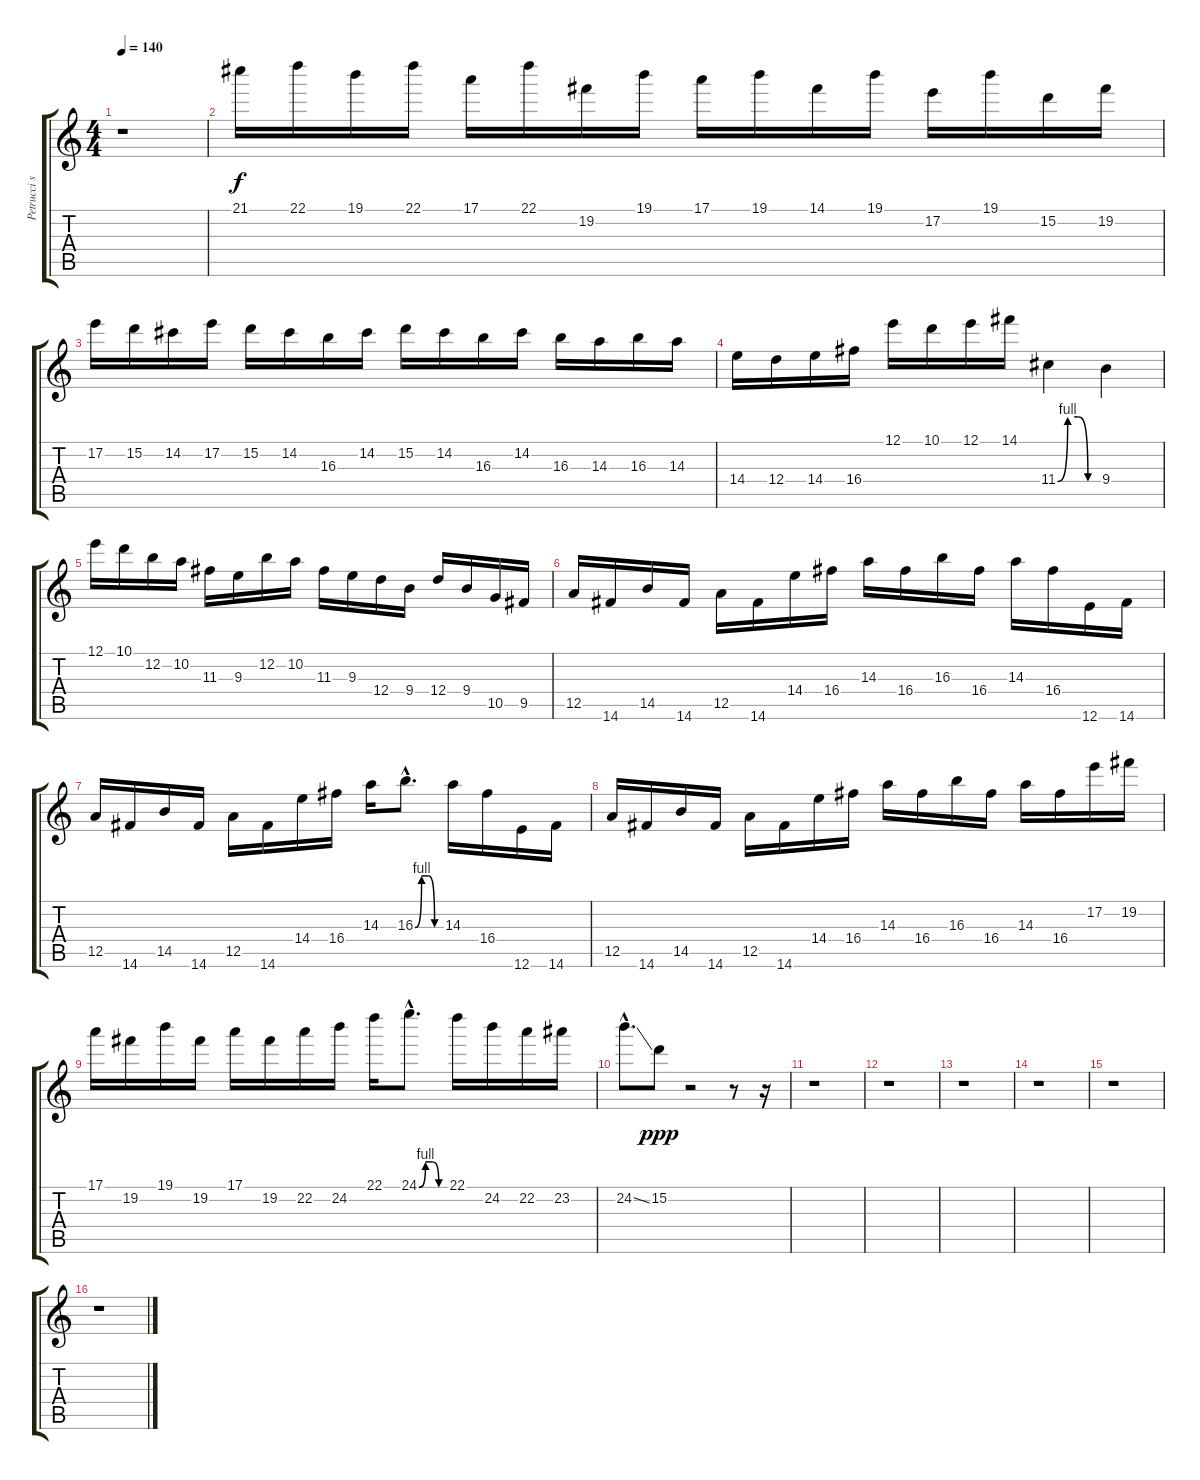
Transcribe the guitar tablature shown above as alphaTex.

\track ("Petrucci solos" "Petrucci s") {instrument overdrivenguitar}
\staff {score tabs}
\tuning (E4 B3 G3 D3 A2 E2) {hide}
\ts (4 4)
\tempo 140
\clef g2
\ks c
r.1{dy f} |
21.1.16 22.1.16 19.1.16 22.1.16 17.1.16 22.1.16 19.2.16 19.1.16 17.1.16 19.1.16 14.1.16 19.1.16 17.2.16 19.1.16 15.2.16 19.2.16 |
17.2.16 15.2.16 14.2.16 17.2.16 15.2.16 14.2.16 16.3.16 14.2.16 15.2.16 14.2.16 16.3.16 14.2.16 16.3.16 14.3.16 16.3.16 14.3.16 |
14.4.16 12.4.16 14.4.16 16.4.16 12.1.16 10.1.16 12.1.16 14.1.16 11.4{be (custom 0 0 15 4 30 4 45 0 60 0)}.4 9.4.4 |
12.1.16 10.1.16 12.2.16 10.2.16 11.3.16 9.3.16 12.2.16 10.2.16 11.3.16 9.3.16 12.4.16 9.4.16 12.4.16 9.4.16 10.5.16 9.5.16 |
12.5.16 14.6.16 14.5.16 14.6.16 12.5.16 14.6.16 14.4.16 16.4.16 14.3.16 16.4.16 16.3.16 16.4.16 14.3.16 16.4.16 12.6.16 14.6.16 |
12.5.16 14.6.16 14.5.16 14.6.16 12.5.16 14.6.16 14.4.16 16.4.16 14.3.16 16.3{be (custom 0 0 15 4 30 4 45 0 60 0) hac}.8{d} 14.3.16 16.4.16 12.6.16 14.6.16 |
12.5.16 14.6.16 14.5.16 14.6.16 12.5.16 14.6.16 14.4.16 16.4.16 14.3.16 16.4.16 16.3.16 16.4.16 14.3.16 16.4.16 17.2.16 19.2.16 |
17.1.16 19.2.16 19.1.16 19.2.16 17.1.16 19.2.16 22.2.16 24.2.16 22.1.16 24.1{be (custom 0 0 15 4 30 4 45 0 60 0) hac}.8{d} 22.1.16 24.2.16 22.2.16 23.2.16 |
24.2{ss hac}.8{d} 15.2.8{dy ppp} r.2 r.8 r.16 |
r.1 |
r.1 |
r.1 |
r.1 |
r.1 |
r.1
